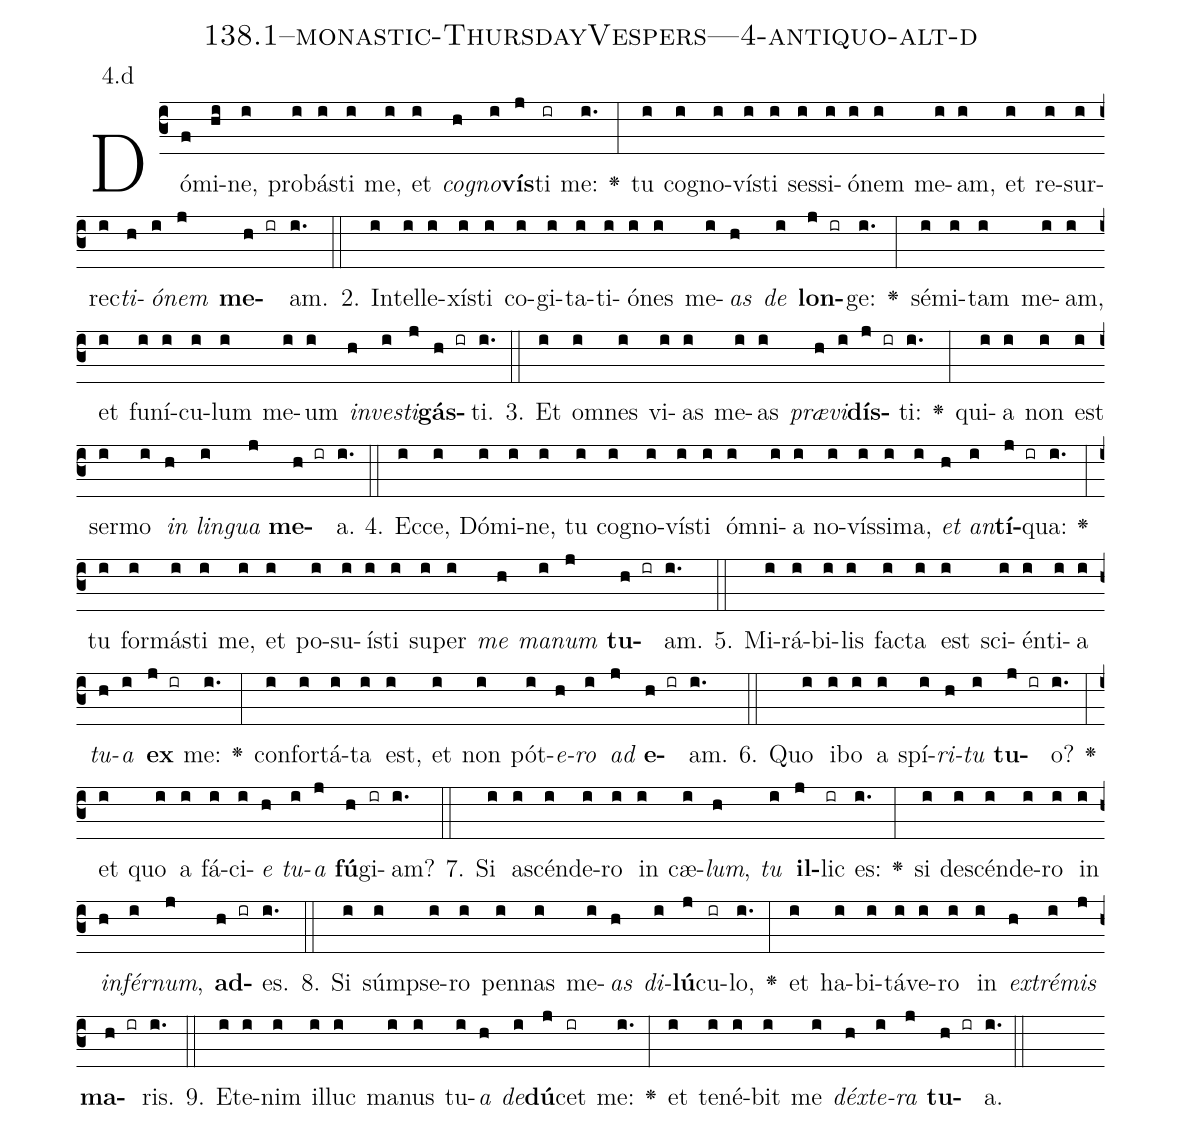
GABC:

name: 138.1--monastic-ThursdayVespers---4-antiquo-alt-d;
annotation: 4.d;
%%
(c3)Dó(f)mi(hi)ne,(i) pro(i)bás(i)ti(i) me,(i) et(i) <i>co</i>(h)<i>gno</i>(i)<b>vís</b>(j)ti(ir) me:(i.) <v>\greheightstar</v>(:) tu(i) co(i)gno(i)vís(i)ti(i) ses(i)si(i)ó(i)nem(i) me(i)am,(i) et(i) re(i)sur(i)rec(i)<i>ti</i>(h)<i>ó</i>(i)<i>nem</i>(j) <b>me</b>(h ir)am.(i.) (::)
2. In(i)tel(i)le(i)xís(i)ti(i) co(i)gi(i)ta(i)ti(i)ó(i)nes(i) me(i)<i>as</i>(h) <i>de</i>(i) <b>lon</b>(j ir)ge:(i.) <v>\greheightstar</v>(:) sé(i)mi(i)tam(i) me(i)am,(i) et(i) fu(i)ní(i)cu(i)lum(i) me(i)um(i) <i>in</i>(h)<i>ves</i>(i)<i>ti</i>(j)<b>gás</b>(h ir)ti.(i.) (::)
3. Et(i) om(i)nes(i) vi(i)as(i) me(i)as(i) <i>præ</i>(h)<i>vi</i>(i)<b>dís</b>(j ir)ti:(i.) <v>\greheightstar</v>(:) qui(i)a(i) non(i) est(i) ser(i)mo(i) <i>in</i>(h) <i>lin</i>(i)<i>gua</i>(j) <b>me</b>(h ir)a.(i.) (::)
4. Ec(i)ce,(i) Dó(i)mi(i)ne,(i) tu(i) co(i)gno(i)vís(i)ti(i) óm(i)ni(i)a(i) no(i)vís(i)si(i)ma,(i) <i>et</i>(h) <i>an</i>(i)<b>tí</b>(j ir)qua:(i.) <v>\greheightstar</v>(:) tu(i) for(i)más(i)ti(i) me,(i) et(i) po(i)su(i)ís(i)ti(i) su(i)per(i) <i>me</i>(h) <i>ma</i>(i)<i>num</i>(j) <b>tu</b>(h ir)am.(i.) (::)
5. Mi(i)rá(i)bi(i)lis(i) fac(i)ta(i) est(i) sci(i)én(i)ti(i)a(i) <i>tu</i>(h)<i>a</i>(i) <b>ex</b>(j ir) me:(i.) <v>\greheightstar</v>(:) con(i)for(i)tá(i)ta(i) est,(i) et(i) non(i) pót(i)<i>e</i>(h)<i>ro</i>(i) <i>ad</i>(j) <b>e</b>(h ir)am.(i.) (::)
6. Quo(i) i(i)bo(i) a(i) spí(i)<i>ri</i>(h)<i>tu</i>(i) <b>tu</b>(j ir)o?(i.) <v>\greheightstar</v>(:) et(i) quo(i) a(i) fá(i)ci(i)<i>e</i>(h) <i>tu</i>(i)<i>a</i>(j) <b>fú</b>(h)gi(ir)am?(i.) (::)
7. Si(i) a(i)scén(i)de(i)ro(i) in(i) cæ(i)<i>lum</i>,(h) <i>tu</i>(i) <b>il</b>(j)lic(ir) es:(i.) <v>\greheightstar</v>(:) si(i) de(i)scén(i)de(i)ro(i) in(i) <i>in</i>(h)<i>fér</i>(i)<i>num</i>,(j) <b>ad</b>(h ir)es.(i.) (::)
8. Si(i) súmp(i)se(i)ro(i) pen(i)nas(i) me(i)<i>as</i>(h) <i>di</i>(i)<b>lú</b>(j)cu(ir)lo,(i.) <v>\greheightstar</v>(:) et(i) ha(i)bi(i)tá(i)ve(i)ro(i) in(i) <i>ex</i>(h)<i>tré</i>(i)<i>mis</i>(j) <b>ma</b>(h ir)ris.(i.) (::)
9. Et(i)e(i)nim(i) il(i)luc(i) ma(i)nus(i) tu(i)<i>a</i>(h) <i>de</i>(i)<b>dú</b>(j)cet(ir) me:(i.) <v>\greheightstar</v>(:) et(i) te(i)né(i)bit(i) me(i) <i>déx</i>(h)<i>te</i>(i)<i>ra</i>(j) <b>tu</b>(h ir)a.(i.) (::)
